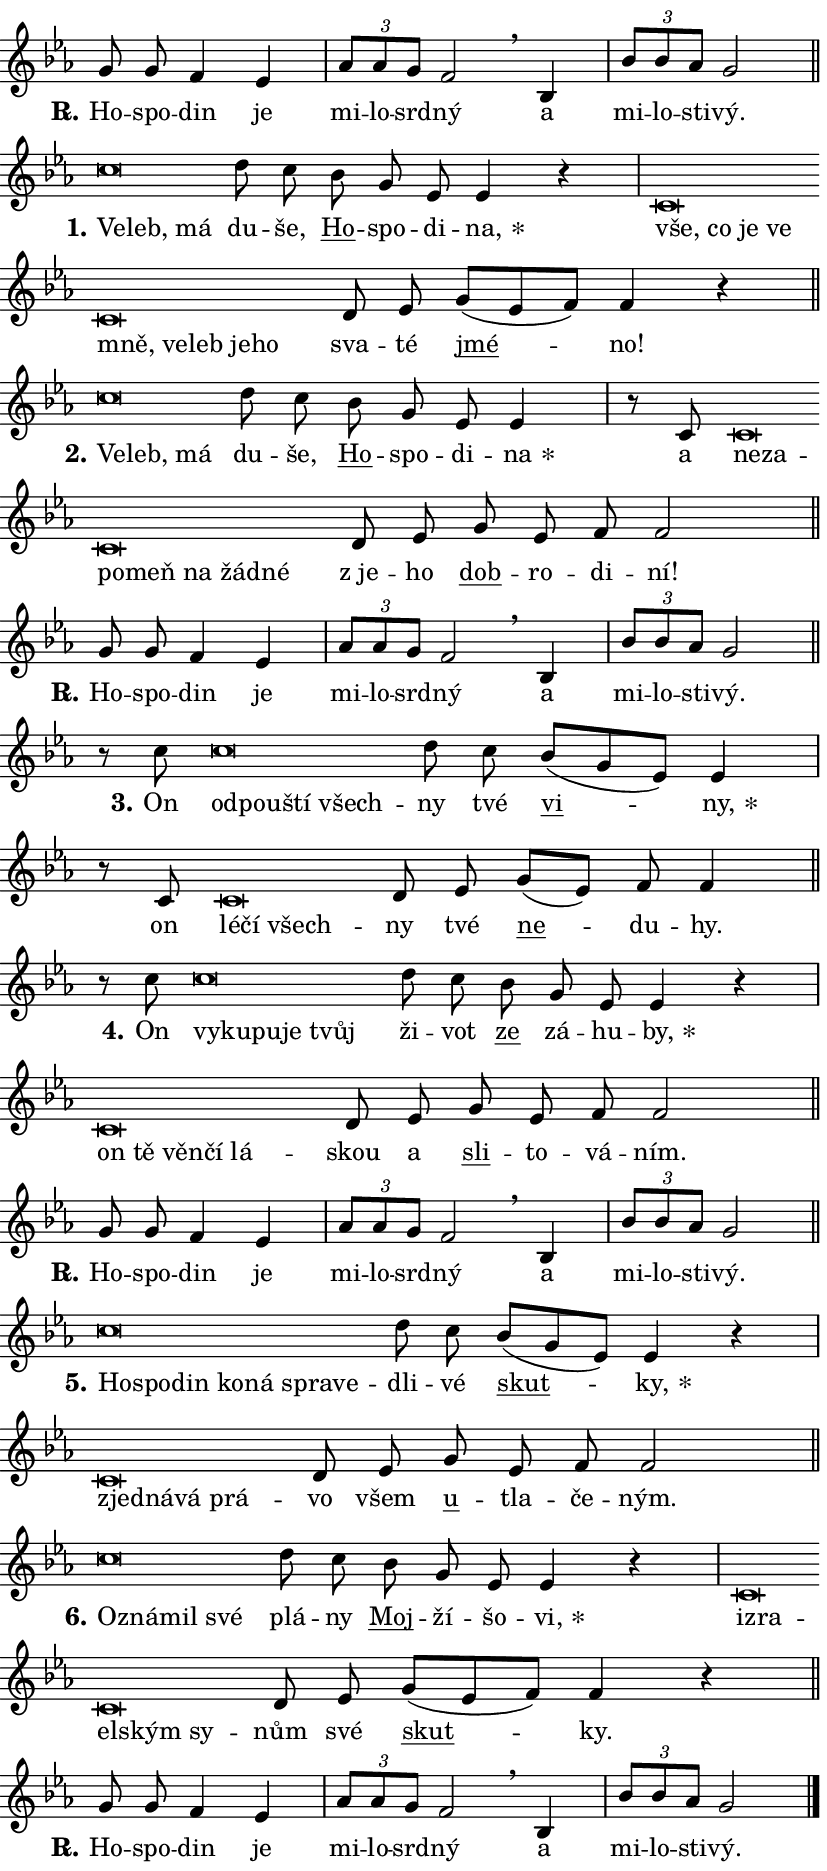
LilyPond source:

\version "2.24.0"
\header { tagline = "" }
\paper {
  indent = 0\cm
  top-margin = 0\cm
  right-margin = 0.13\cm % to fit lyric hyphens
  bottom-margin = 0\cm
  left-margin = 0\cm
  paper-width = 14\cm
  page-breaking = #ly:one-page-breaking
  system-system-spacing.basic-distance = #11
  score-system-spacing.basic-distance = #11
  ragged-last = ##f
}


%% Author: Thomas Morley
%% https://lists.gnu.org/archive/html/lilypond-user/2020-05/msg00002.html
#(define (line-position grob)
"Returns position of @var[grob} in current system:
   @code{'start}, if at first time-step
   @code{'end}, if at last time-step
   @code{'middle} otherwise
"
  (let* ((col (ly:item-get-column grob))
         (ln (ly:grob-object col 'left-neighbor))
         (rn (ly:grob-object col 'right-neighbor))
         (col-to-check-left (if (ly:grob? ln) ln col))
         (col-to-check-right (if (ly:grob? rn) rn col))
         (break-dir-left
           (and
             (ly:grob-property col-to-check-left 'non-musical #f)
             (ly:item-break-dir col-to-check-left)))
         (break-dir-right
           (and
             (ly:grob-property col-to-check-right 'non-musical #f)
             (ly:item-break-dir col-to-check-right))))
        (cond ((eqv? 1 break-dir-left) 'start)
              ((eqv? -1 break-dir-right) 'end)
              (else 'middle))))

#(define (tranparent-at-line-position vctor)
  (lambda (grob)
  "Relying on @code{line-position} select the relevant enry from @var{vctor}.
Used to determine transparency,"
    (case (line-position grob)
      ((end) (not (vector-ref vctor 0)))
      ((middle) (not (vector-ref vctor 1)))
      ((start) (not (vector-ref vctor 2))))))

noteHeadBreakVisibility =
#(define-music-function (break-visibility)(vector?)
"Makes @code{NoteHead}s transparent relying on @var{break-visibility}"
#{
  \override NoteHead.transparent =
    #(tranparent-at-line-position break-visibility)
#})

#(define delete-ledgers-for-transparent-note-heads
  (lambda (grob)
    "Reads whether a @code{NoteHead} is transparent.
If so this @code{NoteHead} is removed from @code{'note-heads} from
@var{grob}, which is supposed to be @code{LedgerLineSpanner}.
As a result ledgers are not printed for this @code{NoteHead}"
    (let* ((nhds-array (ly:grob-object grob 'note-heads))
           (nhds-list
             (if (ly:grob-array? nhds-array)
                 (ly:grob-array->list nhds-array)
                 '()))
           ;; Relies on the transparent-property being done before
           ;; Staff.LedgerLineSpanner.after-line-breaking is executed.
           ;; This is fragile ...
           (to-keep
             (remove
               (lambda (nhd)
                 (ly:grob-property nhd 'transparent #f))
               nhds-list)))
      ;; TODO find a better method to iterate over grob-arrays, similiar
      ;; to filter/remove etc for lists
      ;; For now rebuilt from scratch
      (set! (ly:grob-object grob 'note-heads)  '())
      (for-each
        (lambda (nhd)
          (ly:pointer-group-interface::add-grob grob 'note-heads nhd))
        to-keep))))

squashNotes = {
  \override NoteHead.X-extent = #'(-0.2 . 0.2)
  \override NoteHead.Y-extent = #'(-0.75 . 0)
  \override NoteHead.stencil =
    #(lambda (grob)
       (let ((pos (ly:grob-property grob 'staff-position)))
         (begin
           (if (< pos -7) (display "ERROR: Lower brevis then expected\n") (display ""))
           (if (<= pos -6) ly:text-interface::print ly:note-head::print))))
}
unSquashNotes = {
  \revert NoteHead.X-extent
  \revert NoteHead.Y-extent
  \revert NoteHead.stencil
}

hideNotes = \noteHeadBreakVisibility #begin-of-line-visible
unHideNotes = \noteHeadBreakVisibility #all-visible

% work-around for resetting accidentals
% https://lilypond.org/doc/v2.23/Documentation/notation/displaying-rhythms#unmetered-music
cadenzaMeasure = {
  \cadenzaOff
  \partial 1024 s1024
  \cadenzaOn
}

#(define-markup-command (accent layout props text) (markup?)
  "Underline accented syllable"
  (interpret-markup layout props
    #{\markup \override #'(offset . 4.3) \underline { #text }#}))

responsum = \markup \concat {
  "R" \hspace #-1.05 \path #0.1 #'((moveto 0 0.07) (lineto 0.9 0.8)) \hspace #0.05 "."
}

spaceSize = #0.6828661417322834 % exact space size for TeX Gyre Schola

\layout {
  \context {
    \Staff
    \remove "Time_signature_engraver"
    \override LedgerLineSpanner.after-line-breaking = #delete-ledgers-for-transparent-note-heads
  }
  \context {
    \Lyrics {
      \override LyricSpace.minimum-distance = \spaceSize
      \override LyricText.font-name = #"TeX Gyre Schola"
      \override LyricText.font-size = 1
      \override StanzaNumber.font-name = #"TeX Gyre Schola Bold"
      \override StanzaNumber.font-size = 1
    }
  }
  \context {
    \Score 
    \override NoteHead.text =
      #(lambda (grob) 
        (let ((pos (ly:grob-property grob 'staff-position)))
          #{\markup {
            \combine
              \halign #-0.55 \raise #(if (= pos -6) 0 0.5) \override #'(thickness . 2) \draw-line #'(3.2 . 0)
              \musicglyph "noteheads.sM1"
          }#}))
  }
}

% magnetic-lyrics.ily
%
%   written by
%     Jean Abou Samra <jean@abou-samra.fr>
%     Werner Lemberg <wl@gnu.org>
%
%   adapted by
%     Jiri Hon <jiri.hon@gmail.com>
%
% Version 2022-Apr-15

% https://www.mail-archive.com/lilypond-user@gnu.org/msg149350.html

#(define (Left_hyphen_pointer_engraver context)
   "Collect syllable-hyphen-syllable occurrences in lyrics and store
them in properties.  This engraver only looks to the left.  For
example, if the lyrics input is @code{foo -- bar}, it does the
following.

@itemize @bullet
@item
Set the @code{text} property of the @code{LyricHyphen} grob between
@q{foo} and @q{bar} to @code{foo}.

@item
Set the @code{left-hyphen} property of the @code{LyricText} grob with
text @q{foo} to the @code{LyricHyphen} grob between @q{foo} and
@q{bar}.
@end itemize

Use this auxiliary engraver in combination with the
@code{lyric-@/text::@/apply-@/magnetic-@/offset!} hook."
   (let ((hyphen #f)
         (text #f))
     (make-engraver
      (acknowledgers
       ((lyric-syllable-interface engraver grob source-engraver)
        (set! text grob)))
      (end-acknowledgers
       ((lyric-hyphen-interface engraver grob source-engraver)
        ;(when (not (grob::has-interface grob 'lyric-space-interface))
          (set! hyphen grob)));)
      ((stop-translation-timestep engraver)
       (when (and text hyphen)
         (ly:grob-set-object! text 'left-hyphen hyphen))
       (set! text #f)
       (set! hyphen #f)))))

#(define (lyric-text::apply-magnetic-offset! grob)
   "If the space between two syllables is less than the value in
property @code{LyricText@/.details@/.squash-threshold}, move the right
syllable to the left so that it gets concatenated with the left
syllable.

Use this function as a hook for
@code{LyricText@/.after-@/line-@/breaking} if the
@code{Left_@/hyphen_@/pointer_@/engraver} is active."
   (let ((hyphen (ly:grob-object grob 'left-hyphen #f)))
     (when hyphen
       (let ((left-text (ly:spanner-bound hyphen LEFT)))
         (when (grob::has-interface left-text 'lyric-syllable-interface)
           (let* ((common (ly:grob-common-refpoint grob left-text X))
                  (this-x-ext (ly:grob-extent grob common X))
                  (left-x-ext
                   (begin
                     ;; Trigger magnetism for left-text.
                     (ly:grob-property left-text 'after-line-breaking)
                     (ly:grob-extent left-text common X)))
                  ;; `delta` is the gap width between two syllables.
                  (delta (- (interval-start this-x-ext)
                            (interval-end left-x-ext)))
                  (details (ly:grob-property grob 'details))
                  (threshold (assoc-get 'squash-threshold details 0.2)))
             (when (< delta threshold)
               (let* (;; We have to manipulate the input text so that
                      ;; ligatures crossing syllable boundaries are not
                      ;; disabled.  For languages based on the Latin
                      ;; script this is essentially a beautification.
                      ;; However, for non-Western scripts it can be a
                      ;; necessity.
                      (lt (ly:grob-property left-text 'text))
                      (rt (ly:grob-property grob 'text))
                      (is-space (grob::has-interface hyphen 'lyric-space-interface))
                      (space (if is-space " " ""))
                      (extra-delta (if is-space spaceSize 0))
                      ;; Append new syllable.
                      (ltrt-space (if (and (string? lt) (string? rt))
                                (string-append lt space rt)
                                (make-concat-markup (list lt space rt))))
                      ;; Right-align `ltrt` to the right side.
                      (ltrt-space-markup (grob-interpret-markup
                               grob
                               (make-translate-markup
                                (cons (interval-length this-x-ext) 0)
                                (make-right-align-markup ltrt-space)))))
                 (begin
                   ;; Don't print `left-text`.
                   (ly:grob-set-property! left-text 'stencil #f)
                   ;; Set text and stencil (which holds all collected
                   ;; syllables so far) and shift it to the left.
                   (ly:grob-set-property! grob 'text ltrt-space)
                   (ly:grob-set-property! grob 'stencil ltrt-space-markup)
                   (ly:grob-translate-axis! grob (- (- delta extra-delta)) X))))))))))


#(define (lyric-hyphen::displace-bounds-first grob)
   ;; Make very sure this callback isn't triggered too early.
   (let ((left (ly:spanner-bound grob LEFT))
         (right (ly:spanner-bound grob RIGHT)))
     (ly:grob-property left 'after-line-breaking)
     (ly:grob-property right 'after-line-breaking)
     (ly:lyric-hyphen::print grob)))

squashThreshold = #0.4

\layout {
  \context {
    \Lyrics
    \consists #Left_hyphen_pointer_engraver
    \override LyricText.after-line-breaking =
      #lyric-text::apply-magnetic-offset!
    \override LyricHyphen.stencil = #lyric-hyphen::displace-bounds-first
    \override LyricText.details.squash-threshold = \squashThreshold
    \override LyricHyphen.minimum-distance = 0
    \override LyricHyphen.minimum-length = \squashThreshold
  }
}

squashText = \override LyricText.details.squash-threshold = 9999
unSquashText = \override LyricText.details.squash-threshold = \squashThreshold

leftText = \override LyricText.self-alignment-X = #LEFT
unLeftText = \revert LyricText.self-alignment-X

starOffset = #(lambda (grob) 
                (let ((x_offset (ly:self-alignment-interface::aligned-on-x-parent grob)))
                  (if (= x_offset 0) 0 (+ x_offset 1.2))))

star = #(define-music-function (syllable)(string?)
"Append star separator at the end of a syllable"
#{
  \once \override LyricText.X-offset = #starOffset
  \lyricmode { \markup {
    #syllable
    \override #'((font-name . "TeX Gyre Schola Bold")) \hspace #0.2 \lower #0.65 \larger "*"
  } }
#})

starAccent = #(define-music-function (syllable)(string?)
"Append star separator at the end of a syllable and make accent"
#{
  \once \override LyricText.X-offset = #starOffset
  \lyricmode { \markup {
    \accent #syllable
    \override #'((font-name . "TeX Gyre Schola Bold")) \hspace #0.2 \lower #0.65 \larger "*"
  } }
#})

breath = #(define-music-function (syllable)(string?)
"Append breathing indicator at the end of a syllable"
#{
  \lyricmode { \markup { #syllable "+" } }
#})

optionalBreath = #(define-music-function (syllable)(string?)
"Append optional breathing indicator at the end of a syllable"
#{
  \lyricmode { \markup { #syllable "(+)" } }
#})


\score {
    <<
        \new Voice = "melody" { \cadenzaOn \key es \major \relative { g'8 g f4 es \cadenzaMeasure \bar "|" \tuplet 3/2 { as8[ as g] } f2 \breathe \bar "" bes,4 \cadenzaMeasure \bar "|" \tuplet 3/2 {bes'8[ bes as] } g2 \cadenzaMeasure \bar "||" \break } }
        \new Lyrics \lyricsto "melody" { \lyricmode { \set stanza = \responsum
Ho -- spo -- din je mi -- lo -- srd -- ný a mi -- lo -- sti -- vý. } }
    >>
    \layout {}
}

\score {
    <<
        \new Voice = "melody" { \cadenzaOn \key es \major \relative { \squashNotes c''\breve*1/16 \hideNotes \breve*1/16 \breve*1/16 \bar "" \unHideNotes \unSquashNotes d8 c \bar "" bes g es es4 r \cadenzaMeasure \bar "|" \squashNotes c\breve*1/16 \hideNotes \breve*1/16 \bar "" \breve*1/16 \bar "" \breve*1/16 \bar "" \breve*1/16 \bar "" \breve*1/16 \bar "" \breve*1/16 \bar "" \breve*1/16 \breve*1/16 \bar "" \unHideNotes \unSquashNotes d8 es \bar "" g[( es f)] f4 r \cadenzaMeasure \bar "||" \break } }
        \new Lyrics \lyricsto "melody" { \lyricmode { \set stanza = "1."
\leftText Ve -- \squashText leb, má \unLeftText \unSquashText du -- še, \markup \accent Ho -- spo -- di -- \star na, \leftText vše, \squashText co je ve mně, ve -- leb je -- ho \unLeftText \unSquashText sva -- té \markup \accent jmé -- no! } }
    >>
    \layout {}
}

\score {
    <<
        \new Voice = "melody" { \cadenzaOn \key es \major \relative { \squashNotes c''\breve*1/16 \hideNotes \breve*1/16 \breve*1/16 \bar "" \unHideNotes \unSquashNotes d8 c \bar "" bes g es es4 \cadenzaMeasure \bar "|" r8 c8 \squashNotes c\breve*1/16 \hideNotes \breve*1/16 \bar "" \breve*1/16 \bar "" \breve*1/16 \bar "" \breve*1/16 \bar "" \breve*1/16 \breve*1/16 \bar "" \unHideNotes \unSquashNotes d8 es \bar "" g es f f2 \cadenzaMeasure \bar "||" \break } }
        \new Lyrics \lyricsto "melody" { \lyricmode { \set stanza = "2."
\leftText Ve -- \squashText leb, má \unLeftText \unSquashText du -- še, \markup \accent Ho -- spo -- di -- \star na a \leftText ne -- \squashText za -- po -- meň na žád -- né \unLeftText \unSquashText "z je" -- ho \markup \accent dob -- ro -- di -- ní! } }
    >>
    \layout {}
}

\score {
    <<
        \new Voice = "melody" { \cadenzaOn \key es \major \relative { g'8 g f4 es \cadenzaMeasure \bar "|" \tuplet 3/2 { as8[ as g] } f2 \breathe \bar "" bes,4 \cadenzaMeasure \bar "|" \tuplet 3/2 {bes'8[ bes as] } g2 \cadenzaMeasure \bar "||" \break } }
        \new Lyrics \lyricsto "melody" { \lyricmode { \set stanza = \responsum
Ho -- spo -- din je mi -- lo -- srd -- ný a mi -- lo -- sti -- vý. } }
    >>
    \layout {}
}

\score {
    <<
        \new Voice = "melody" { \cadenzaOn \key es \major \relative { r8 c''8 \squashNotes c\breve*1/16 \hideNotes \breve*1/16 \bar "" \breve*1/16 \breve*1/16 \bar "" \unHideNotes \unSquashNotes d8 c \bar "" bes[( g es)] es4 \cadenzaMeasure \bar "|" r8 c8 \squashNotes c\breve*1/16 \hideNotes \breve*1/16 \breve*1/16 \bar "" \unHideNotes \unSquashNotes d8 es \bar "" g[( es)] f f4 \cadenzaMeasure \bar "||" \break } }
        \new Lyrics \lyricsto "melody" { \lyricmode { \set stanza = "3."
On \leftText od -- \squashText pou -- ští všech -- \unLeftText \unSquashText ny tvé \markup \accent vi -- \star ny, on \leftText lé -- \squashText čí všech -- \unLeftText \unSquashText ny tvé \markup \accent ne -- du -- hy. } }
    >>
    \layout {}
}

\score {
    <<
        \new Voice = "melody" { \cadenzaOn \key es \major \relative { r8 c''8 \squashNotes c\breve*1/16 \hideNotes \breve*1/16 \bar "" \breve*1/16 \bar "" \breve*1/16 \breve*1/16 \bar "" \unHideNotes \unSquashNotes d8 c \bar "" bes g es es4 r \cadenzaMeasure \bar "|" \squashNotes c\breve*1/16 \hideNotes \breve*1/16 \bar "" \breve*1/16 \bar "" \breve*1/16 \breve*1/16 \bar "" \unHideNotes \unSquashNotes d8 es \bar "" g es f f2 \cadenzaMeasure \bar "||" \break } }
        \new Lyrics \lyricsto "melody" { \lyricmode { \set stanza = "4."
On \leftText vy -- \squashText ku -- pu -- je tvůj \unLeftText \unSquashText ži -- vot \markup \accent ze zá -- hu -- \star by, \leftText on \squashText tě věn -- čí lá -- \unLeftText \unSquashText skou a \markup \accent sli -- to -- vá -- ním. } }
    >>
    \layout {}
}

\score {
    <<
        \new Voice = "melody" { \cadenzaOn \key es \major \relative { g'8 g f4 es \cadenzaMeasure \bar "|" \tuplet 3/2 { as8[ as g] } f2 \breathe \bar "" bes,4 \cadenzaMeasure \bar "|" \tuplet 3/2 {bes'8[ bes as] } g2 \cadenzaMeasure \bar "||" \break } }
        \new Lyrics \lyricsto "melody" { \lyricmode { \set stanza = \responsum
Ho -- spo -- din je mi -- lo -- srd -- ný a mi -- lo -- sti -- vý. } }
    >>
    \layout {}
}

\score {
    <<
        \new Voice = "melody" { \cadenzaOn \key es \major \relative { \squashNotes c''\breve*1/16 \hideNotes \breve*1/16 \bar "" \breve*1/16 \bar "" \breve*1/16 \bar "" \breve*1/16 \bar "" \breve*1/16 \breve*1/16 \bar "" \unHideNotes \unSquashNotes d8 c \bar "" bes[( g es)] es4 r \cadenzaMeasure \bar "|" \squashNotes c\breve*1/16 \hideNotes \breve*1/16 \bar "" \breve*1/16 \breve*1/16 \bar "" \unHideNotes \unSquashNotes d8 es \bar "" g es f f2 \cadenzaMeasure \bar "||" \break } }
        \new Lyrics \lyricsto "melody" { \lyricmode { \set stanza = "5."
\leftText Ho -- \squashText spo -- din ko -- ná spra -- ve -- \unLeftText \unSquashText dli -- vé \markup \accent skut -- \star ky, \leftText zjed -- \squashText ná -- vá prá -- \unLeftText \unSquashText vo všem \markup \accent u -- tla -- če -- ným. } }
    >>
    \layout {}
}

\score {
    <<
        \new Voice = "melody" { \cadenzaOn \key es \major \relative { \squashNotes c''\breve*1/16 \hideNotes \breve*1/16 \bar "" \breve*1/16 \breve*1/16 \bar "" \unHideNotes \unSquashNotes d8 c \bar "" bes g es es4 r \cadenzaMeasure \bar "|" \squashNotes c\breve*1/16 \hideNotes \breve*1/16 \bar "" \breve*1/16 \bar "" \breve*1/16 \breve*1/16 \bar "" \unHideNotes \unSquashNotes d8 es \bar "" g[( es f)] f4 r \cadenzaMeasure \bar "||" \break } }
        \new Lyrics \lyricsto "melody" { \lyricmode { \set stanza = "6."
\leftText Oz -- \squashText ná -- mil své \unLeftText \unSquashText plá -- ny \markup \accent Moj -- ží -- šo -- \star vi, \leftText iz -- \squashText ra -- el -- ským sy -- \unLeftText \unSquashText nům své \markup \accent skut -- ky. } }
    >>
    \layout {}
}

\score {
    <<
        \new Voice = "melody" { \cadenzaOn \key es \major \relative { g'8 g f4 es \cadenzaMeasure \bar "|" \tuplet 3/2 { as8[ as g] } f2 \breathe \bar "" bes,4 \cadenzaMeasure \bar "|" \tuplet 3/2 {bes'8[ bes as] } g2 \cadenzaMeasure \bar "||" \break } \bar "|." }
        \new Lyrics \lyricsto "melody" { \lyricmode { \set stanza = \responsum
Ho -- spo -- din je mi -- lo -- srd -- ný a mi -- lo -- sti -- vý. } }
    >>
    \layout {}
}
